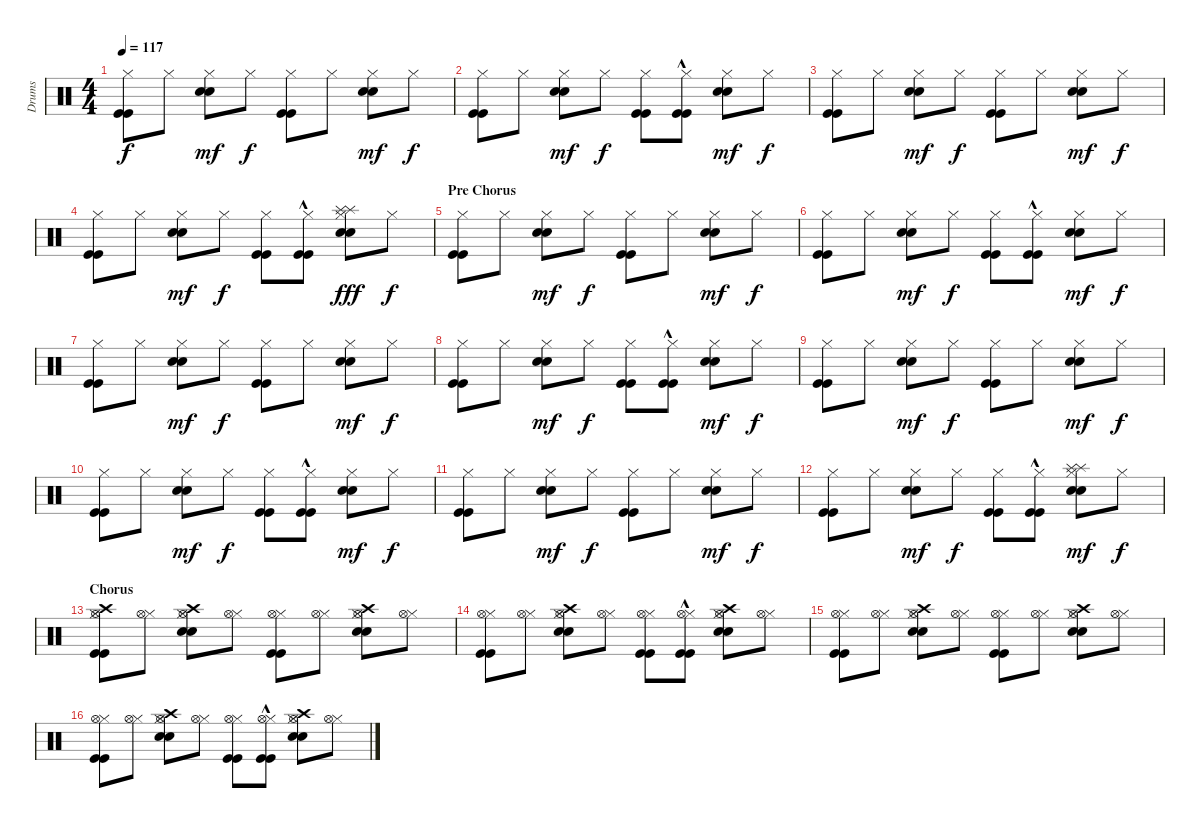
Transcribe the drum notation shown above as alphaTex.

\track ("Drums" "Drums") {instrument percussion}
\staff {score}
\articulation defaults
\ts (4 4)
\tempo 117
\clef neutral
\ks c
("Kick (hit)" "Kick (hit)" "Hi-Hat (closed)").8{dy f} "Hi-Hat (closed)".8 ("Snare (hit) 2" "Snare (hit) 2" "Hi-Hat (closed)").8{dy mf} "Hi-Hat (closed)".8{dy f} ("Kick (hit)" "Kick (hit)" "Hi-Hat (closed)").8 "Hi-Hat (closed)".8 ("Snare (hit) 2" "Snare (hit) 2" "Hi-Hat (closed)").8{dy mf} "Hi-Hat (closed)".8{dy f} |
("Kick (hit)" "Kick (hit)" "Hi-Hat (closed)").8 "Hi-Hat (closed)".8 ("Snare (hit) 2" "Snare (hit) 2" "Hi-Hat (closed)").8{dy mf} "Hi-Hat (closed)".8{dy f} ("Kick (hit)" "Kick (hit)" "Hi-Hat (closed)").8 ("Kick (hit)"{hac} "Kick (hit)"{hac} "Hi-Hat (closed)").8 ("Snare (hit) 2" "Snare (hit) 2" "Hi-Hat (closed)").8{dy mf} "Hi-Hat (closed)".8{dy f} |
("Kick (hit)" "Kick (hit)" "Hi-Hat (closed)").8 "Hi-Hat (closed)".8 ("Snare (hit) 2" "Snare (hit) 2" "Hi-Hat (closed)").8{dy mf} "Hi-Hat (closed)".8{dy f} ("Kick (hit)" "Kick (hit)" "Hi-Hat (closed)").8 "Hi-Hat (closed)".8 ("Snare (hit) 2" "Snare (hit) 2" "Hi-Hat (closed)").8{dy mf} "Hi-Hat (closed)".8{dy f} |
("Kick (hit)" "Kick (hit)" "Hi-Hat (closed)").8 "Hi-Hat (closed)".8 ("Snare (hit) 2" "Snare (hit) 2" "Hi-Hat (closed)").8{dy mf} "Hi-Hat (closed)".8{dy f} ("Kick (hit)" "Kick (hit)" "Hi-Hat (closed)").8 ("Kick (hit)"{hac} "Kick (hit)"{hac} "Hi-Hat (closed)").8 ("Snare (hit) 2" "Snare (hit) 2" "Hi-Hat (closed)" "Splash (hit)" "Splash (hit)").8{dy fff} "Hi-Hat (closed)".8{dy f} |
\section ("" "Pre Chorus")
("Kick (hit)" "Kick (hit)" "Hi-Hat (closed)").8 "Hi-Hat (closed)".8 ("Snare (hit) 2" "Snare (hit) 2" "Hi-Hat (closed)").8{dy mf} "Hi-Hat (closed)".8{dy f} ("Kick (hit)" "Kick (hit)" "Hi-Hat (closed)").8 "Hi-Hat (closed)".8 ("Snare (hit) 2" "Snare (hit) 2" "Hi-Hat (closed)").8{dy mf} "Hi-Hat (closed)".8{dy f} |
("Kick (hit)" "Kick (hit)" "Hi-Hat (closed)").8 "Hi-Hat (closed)".8 ("Snare (hit) 2" "Snare (hit) 2" "Hi-Hat (closed)").8{dy mf} "Hi-Hat (closed)".8{dy f} ("Kick (hit)" "Kick (hit)" "Hi-Hat (closed)").8 ("Kick (hit)"{hac} "Kick (hit)"{hac} "Hi-Hat (closed)").8 ("Snare (hit) 2" "Snare (hit) 2" "Hi-Hat (closed)").8{dy mf} "Hi-Hat (closed)".8{dy f} |
("Kick (hit)" "Kick (hit)" "Hi-Hat (closed)").8 "Hi-Hat (closed)".8 ("Snare (hit) 2" "Snare (hit) 2" "Hi-Hat (closed)").8{dy mf} "Hi-Hat (closed)".8{dy f} ("Kick (hit)" "Kick (hit)" "Hi-Hat (closed)").8 "Hi-Hat (closed)".8 ("Snare (hit) 2" "Snare (hit) 2" "Hi-Hat (closed)").8{dy mf} "Hi-Hat (closed)".8{dy f} |
("Kick (hit)" "Kick (hit)" "Hi-Hat (closed)").8 "Hi-Hat (closed)".8 ("Snare (hit) 2" "Snare (hit) 2" "Hi-Hat (closed)").8{dy mf} "Hi-Hat (closed)".8{dy f} ("Kick (hit)" "Kick (hit)" "Hi-Hat (closed)").8 ("Kick (hit)"{hac} "Kick (hit)"{hac} "Hi-Hat (closed)").8 ("Snare (hit) 2" "Snare (hit) 2" "Hi-Hat (closed)").8{dy mf} "Hi-Hat (closed)".8{dy f} |
("Kick (hit)" "Kick (hit)" "Hi-Hat (closed)").8 "Hi-Hat (closed)".8 ("Snare (hit) 2" "Snare (hit) 2" "Hi-Hat (closed)").8{dy mf} "Hi-Hat (closed)".8{dy f} ("Kick (hit)" "Kick (hit)" "Hi-Hat (closed)").8 "Hi-Hat (closed)".8 ("Snare (hit) 2" "Snare (hit) 2" "Hi-Hat (closed)").8{dy mf} "Hi-Hat (closed)".8{dy f} |
("Kick (hit)" "Kick (hit)" "Hi-Hat (closed)").8 "Hi-Hat (closed)".8 ("Snare (hit) 2" "Snare (hit) 2" "Hi-Hat (closed)").8{dy mf} "Hi-Hat (closed)".8{dy f} ("Kick (hit)" "Kick (hit)" "Hi-Hat (closed)").8 ("Kick (hit)"{hac} "Kick (hit)"{hac} "Hi-Hat (closed)").8 ("Snare (hit) 2" "Snare (hit) 2" "Hi-Hat (closed)").8{dy mf} "Hi-Hat (closed)".8{dy f} |
("Kick (hit)" "Kick (hit)" "Hi-Hat (closed)").8 "Hi-Hat (closed)".8 ("Snare (hit) 2" "Snare (hit) 2" "Hi-Hat (closed)").8{dy mf} "Hi-Hat (closed)".8{dy f} ("Kick (hit)" "Kick (hit)" "Hi-Hat (closed)").8 "Hi-Hat (closed)".8 ("Snare (hit) 2" "Snare (hit) 2" "Hi-Hat (closed)").8{dy mf} "Hi-Hat (closed)".8{dy f} |
("Kick (hit)" "Kick (hit)" "Hi-Hat (closed)").8 "Hi-Hat (closed)".8 ("Snare (hit) 2" "Snare (hit) 2" "Hi-Hat (closed)").8{dy mf} "Hi-Hat (closed)".8{dy f} ("Kick (hit)" "Kick (hit)" "Hi-Hat (closed)").8 ("Kick (hit)"{hac} "Kick (hit)"{hac} "Hi-Hat (closed)").8 ("Snare (hit) 2" "Snare (hit) 2" "Hi-Hat (closed)" "Splash (hit)" "Splash (hit)").8{dy mf} "Hi-Hat (closed)".8{dy f} |
\section ("" "Chorus")
("Kick (hit)" "Kick (hit)" "Hi-Hat (closed)" "Hi-Hat (open)" "Crash high (hit)").8 ("Hi-Hat (closed)" "Hi-Hat (open)").8 ("Snare (hit) 2" "Snare (hit) 2" "Hi-Hat (closed)" "Hi-Hat (open)" "Crash high (hit)").8 ("Hi-Hat (closed)" "Hi-Hat (open)").8 ("Kick (hit)" "Kick (hit)" "Hi-Hat (closed)" "Hi-Hat (open)").8 ("Hi-Hat (closed)" "Hi-Hat (open)").8 ("Snare (hit) 2" "Snare (hit) 2" "Hi-Hat (closed)" "Hi-Hat (open)" "Crash high (hit)").8 ("Hi-Hat (closed)" "Hi-Hat (open)").8 |
("Kick (hit)" "Kick (hit)" "Hi-Hat (closed)" "Hi-Hat (open)").8 ("Hi-Hat (closed)" "Hi-Hat (open)").8 ("Snare (hit) 2" "Snare (hit) 2" "Hi-Hat (closed)" "Hi-Hat (open)" "Crash high (hit)").8 ("Hi-Hat (closed)" "Hi-Hat (open)").8 ("Kick (hit)" "Kick (hit)" "Hi-Hat (closed)" "Hi-Hat (open)").8 ("Kick (hit)"{hac} "Kick (hit)"{hac} "Hi-Hat (closed)" "Hi-Hat (open)").8 ("Snare (hit) 2" "Snare (hit) 2" "Hi-Hat (closed)" "Hi-Hat (open)" "Crash high (hit)").8 ("Hi-Hat (closed)" "Hi-Hat (open)").8 |
("Kick (hit)" "Kick (hit)" "Hi-Hat (closed)" "Hi-Hat (open)").8 ("Hi-Hat (closed)" "Hi-Hat (open)").8 ("Snare (hit) 2" "Snare (hit) 2" "Hi-Hat (closed)" "Hi-Hat (open)" "Crash high (hit)").8 ("Hi-Hat (closed)" "Hi-Hat (open)").8 ("Kick (hit)" "Kick (hit)" "Hi-Hat (closed)" "Hi-Hat (open)").8 ("Hi-Hat (closed)" "Hi-Hat (open)").8 ("Snare (hit) 2" "Snare (hit) 2" "Hi-Hat (closed)" "Hi-Hat (open)" "Crash high (hit)").8 ("Hi-Hat (closed)" "Hi-Hat (open)").8 |
("Kick (hit)" "Kick (hit)" "Hi-Hat (closed)" "Hi-Hat (open)").8 ("Hi-Hat (closed)" "Hi-Hat (open)").8 ("Snare (hit) 2" "Snare (hit) 2" "Hi-Hat (closed)" "Hi-Hat (open)" "Crash high (hit)").8 ("Hi-Hat (closed)" "Hi-Hat (open)").8 ("Kick (hit)" "Kick (hit)" "Hi-Hat (closed)" "Hi-Hat (open)").8 ("Kick (hit)"{hac} "Kick (hit)"{hac} "Hi-Hat (closed)" "Hi-Hat (open)").8 ("Snare (hit) 2" "Snare (hit) 2" "Hi-Hat (closed)" "Hi-Hat (open)" "Crash high (hit)").8 ("Hi-Hat (closed)" "Hi-Hat (open)").8
